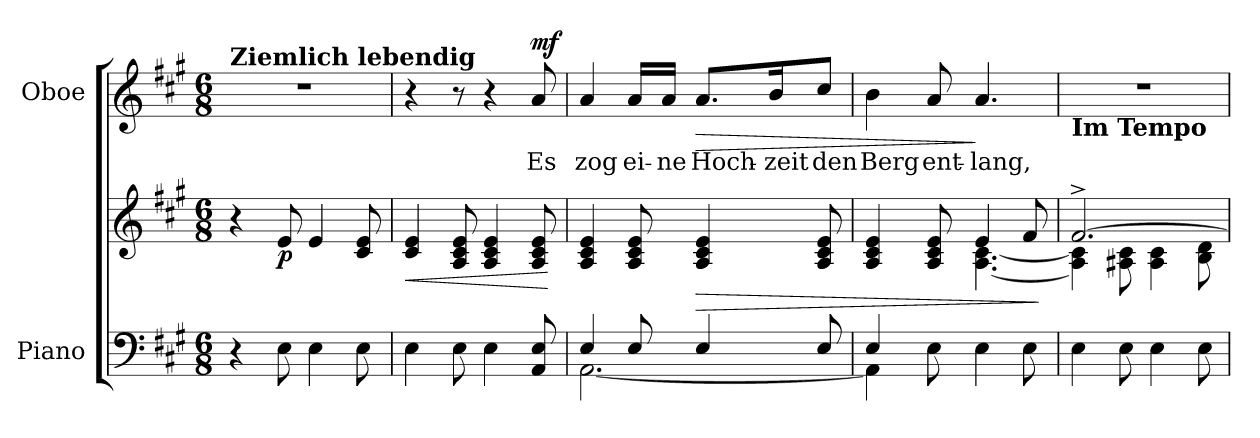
**kern	**kern	**dynam	**kern	**text	**dynam
*part2	*part2	*part2	*part1	*part1	*part1
*staff3	*staff2	*staff2/3	*staff1	*staff1	*staff1
*I"Piano	*	*	*I"Oboe	*	*
*I'Pno	*	*	*I'Ob	*	*
*clefF4	*clefG2	*	*clefG2	*	*
*k[f#c#g#]	*k[f#c#g#]	*	*k[f#c#g#]	*	*
*M6/8	*M6/8	*	*M6/8	*	*
*MM90	*MM90	*	*MM90	*	*
=1	=1	=1	=1	=1	=1
!	!	!	!LO:TX:a:B:t=Ziemlich lebendig	!	!
4r	4r	.	2.r	.	.
!	!	!LO:DY:b	!	!	!
8E\	8e/	p	.	.	.
4E\	4e/	.	.	.	.
8E\	8c#/ 8e/	.	.	.	.
=2	=2	=2	=2	=2	=2
!	!	!LO:HP:b	!	!	!
4E\	4c#/ 4e/	<	4r	.	.
8E\	8A/ 8c#/ 8e/	.	8r	.	.
4E\	4A/ 4c#/ 4e/	.	4r	.	.
!	!	!	!	!LO:LY:b	!LO:DY:a
8AA/ 8E/	8A/ 8c#/ 8e/	.	8a/	Es	mf
.	.	[	.	.	.
=3	=3	=3	=3	=3	=3
*^	*	*	*	*	*
!	!	!	!	!	!LO:LY:b	!
4E/	[2.AA\	4A/ 4c#/ 4e/	.	4a/	zog	.
!	!	!	!	!	!LO:LY:b	!
8E/	.	8A/ 8c#/ 8e/	.	16a/LL	ei-	.
!	!	!	!	!	!LO:LY:b	!
.	.	.	.	16a/JJ	-ne	.
!	!	!	!LO:HP:b	!	!LO:LY:b	!LO:HP:b
4E/	.	4A/ 4c#/ 4e/	>	8.a/L	Hoch-	>
!	!	!	!	!	!LO:LY:b	!
.	.	.	.	16b/K	-zeit	.
!	!	!	!	!	!LO:LY:b	!
8E/	.	8A/ 8c#/ 8e/	.	8cc#/J	den	.
=4	=4	=4	=4	=4	=4	=4
*	*	*^	*	*	*	*
!	!	!	!	!	!	!LO:LY:b	!
4E/	4AA\]	4A/ 4c#/ 4e/	4.ryy	.	4b\	Berg	.
!	!	!	!	!	!	!LO:LY:b	!
8E\	2ryy	8A/ 8c#/ 8e/	.	.	8a/	ent-	.
!	!	!	!	!	!	!LO:LY:b	!
4E\	.	4e/	[4.A\ [4.c#\	.	4.a/	-lang,	]
8E\	.	8f#/	.	.	.	.	.
*v	*v	*	*	*	*	*	*
*	*v	*v	*	*	*	*
.	.	]	.	.	.
!!LO:LB:g=z
=5	=5	=5	=5	=5	=5
*	*^	*	*	*	*
!	!	!	!	!LO:TX:b:B:t=Im Tempo	!	!
4E\	[2.f#^/	4A\] 4c#\]	.	2.r	.	.
8E\	.	8A#X\ 8c#\	.	.	.	.
4E\	.	4A#\ 4c#\	.	.	.	.
8E\	.	8B\ 8d\	.	.	.	.
*	*v	*v	*	*	*	*
=	=	=	=	=	=
*-	*-	*-	*-	*-	*-
